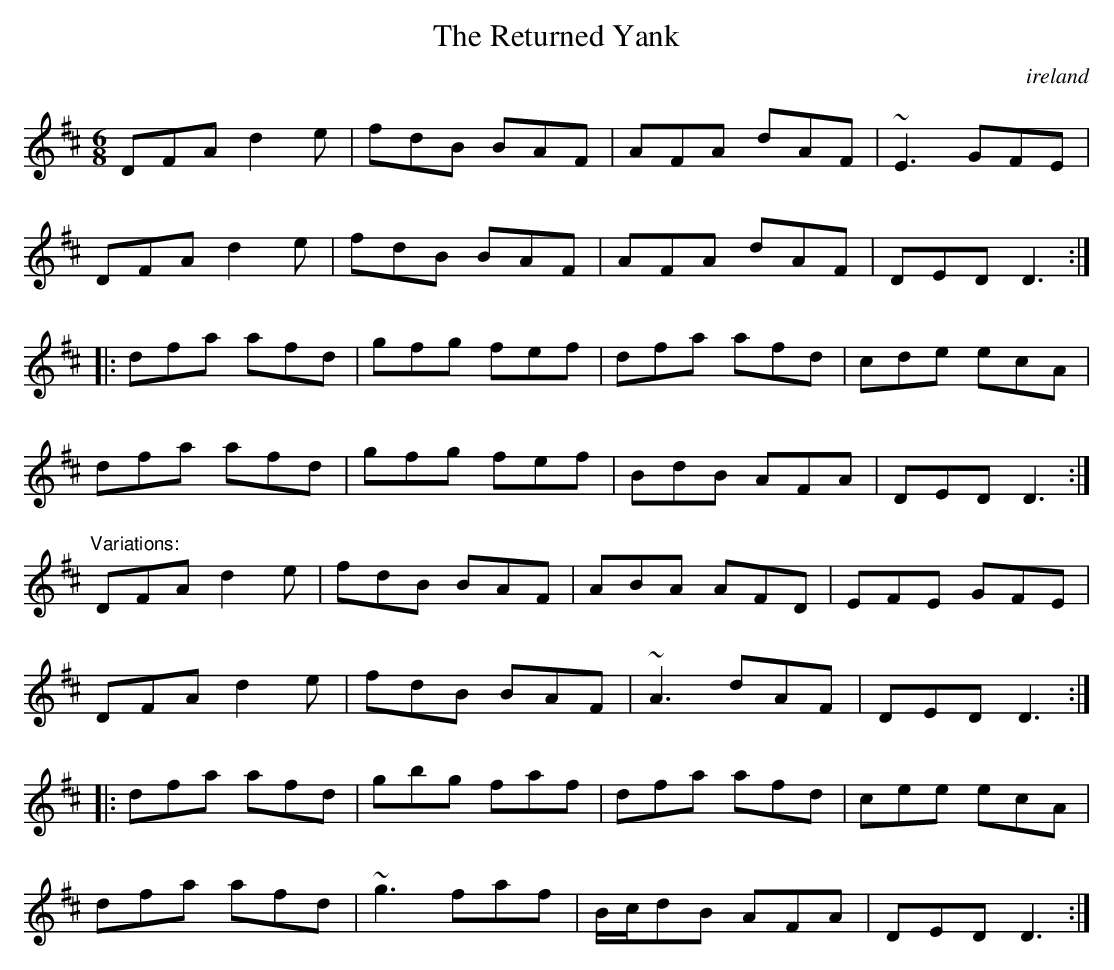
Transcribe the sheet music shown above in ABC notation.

X:1
T:Returned Yank, The
O:ireland
M:6/8
K:D
DFA d2e|fdB BAF|AFA dAF|~E3 GFE|
DFA d2e|fdB BAF|AFA dAF|DED D3:|
|:dfa afd|gfg fef|dfa afd|cde ecA|
dfa afd|gfg fef|BdB AFA|DED D3:|
"Variations:"
DFA d2e|fdB BAF|ABA AFD|EFE GFE|
DFA d2e|fdB BAF|~A3 dAF|DED D3:|
|:dfa afd|gbg faf|dfa afd|cee ecA|
dfa afd|~g3 faf|B/c/dB AFA|DED D3:|
